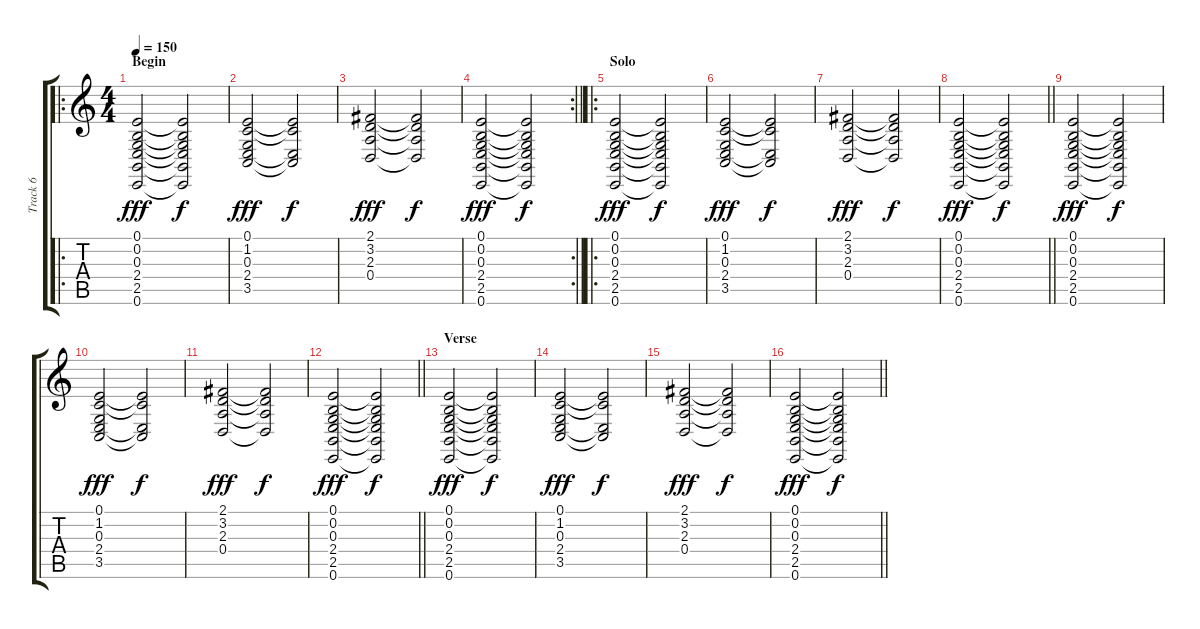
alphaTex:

\track ("Track 6" "Track 6") {instrument stringensemble1}
\staff {score tabs}
\tuning (E4 B3 G3 D3 A2 E2) {hide}
\ro
\ts (4 4)
\section ("" "Begin")
\tempo 150
\clef g2
\ks c
(0.1 0.2 0.3 2.4 2.5 0.6).2{dy fff instrument stringensemble1} (0.1{t} 0.2{t} 0.3{t} 2.4{t} 2.5{t} 0.6{t}).2{dy f} |
(0.1 1.2 0.3 2.4 3.5).2{dy fff} (0.1{t} 1.2{t} 2.4{t} 3.5{t}).2{dy f} |
(2.1 3.2 2.3 0.4).2{dy fff} (2.1{t} 3.2{t} 2.3{t} 0.4{t}).2{dy f} |
\rc 2
\barLineRight lightlight
(0.1 0.2 0.3 2.4 2.5 0.6).2{dy fff} (0.1{t} 0.2{t} 0.3{t} 2.4{t} 2.5{t} 0.6{t}).2{dy f} |
\ro
\section ("" "Solo")
(0.1 0.2 0.3 2.4 2.5 0.6).2{dy fff} (0.1{t} 0.2{t} 0.3{t} 2.4{t} 2.5{t} 0.6{t}).2{dy f} |
(0.1 1.2 0.3 2.4 3.5).2{dy fff} (0.1{t} 1.2{t} 2.4{t} 3.5{t}).2{dy f} |
(2.1 3.2 2.3 0.4).2{dy fff} (2.1{t} 3.2{t} 2.3{t} 0.4{t}).2{dy f} |
\barLineRight lightlight
(0.1 0.2 0.3 2.4 2.5 0.6).2{dy fff} (0.1{t} 0.2{t} 0.3{t} 2.4{t} 2.5{t} 0.6{t}).2{dy f} |
(0.1 0.2 0.3 2.4 2.5 0.6).2{dy fff} (0.1{t} 0.2{t} 0.3{t} 2.4{t} 2.5{t} 0.6{t}).2{dy f} |
(0.1 1.2 0.3 2.4 3.5).2{dy fff} (0.1{t} 1.2{t} 2.4{t} 3.5{t}).2{dy f} |
(2.1 3.2 2.3 0.4).2{dy fff} (2.1{t} 3.2{t} 2.3{t} 0.4{t}).2{dy f} |
\barLineRight lightlight
(0.1 0.2 0.3 2.4 2.5 0.6).2{dy fff} (0.1{t} 0.2{t} 0.3{t} 2.4{t} 2.5{t} 0.6{t}).2{dy f} |
\section ("" "Verse")
(0.1 0.2 0.3 2.4 2.5 0.6).2{dy fff} (0.1{t} 0.2{t} 0.3{t} 2.4{t} 2.5{t} 0.6{t}).2{dy f} |
(0.1 1.2 0.3 2.4 3.5).2{dy fff} (0.1{t} 1.2{t} 2.4{t} 3.5{t}).2{dy f} |
(2.1 3.2 2.3 0.4).2{dy fff} (2.1{t} 3.2{t} 2.3{t} 0.4{t}).2{dy f} |
\barLineRight lightlight
(0.1 0.2 0.3 2.4 2.5 0.6).2{dy fff} (0.1{t} 0.2{t} 0.3{t} 2.4{t} 2.5{t} 0.6{t}).2{dy f}
